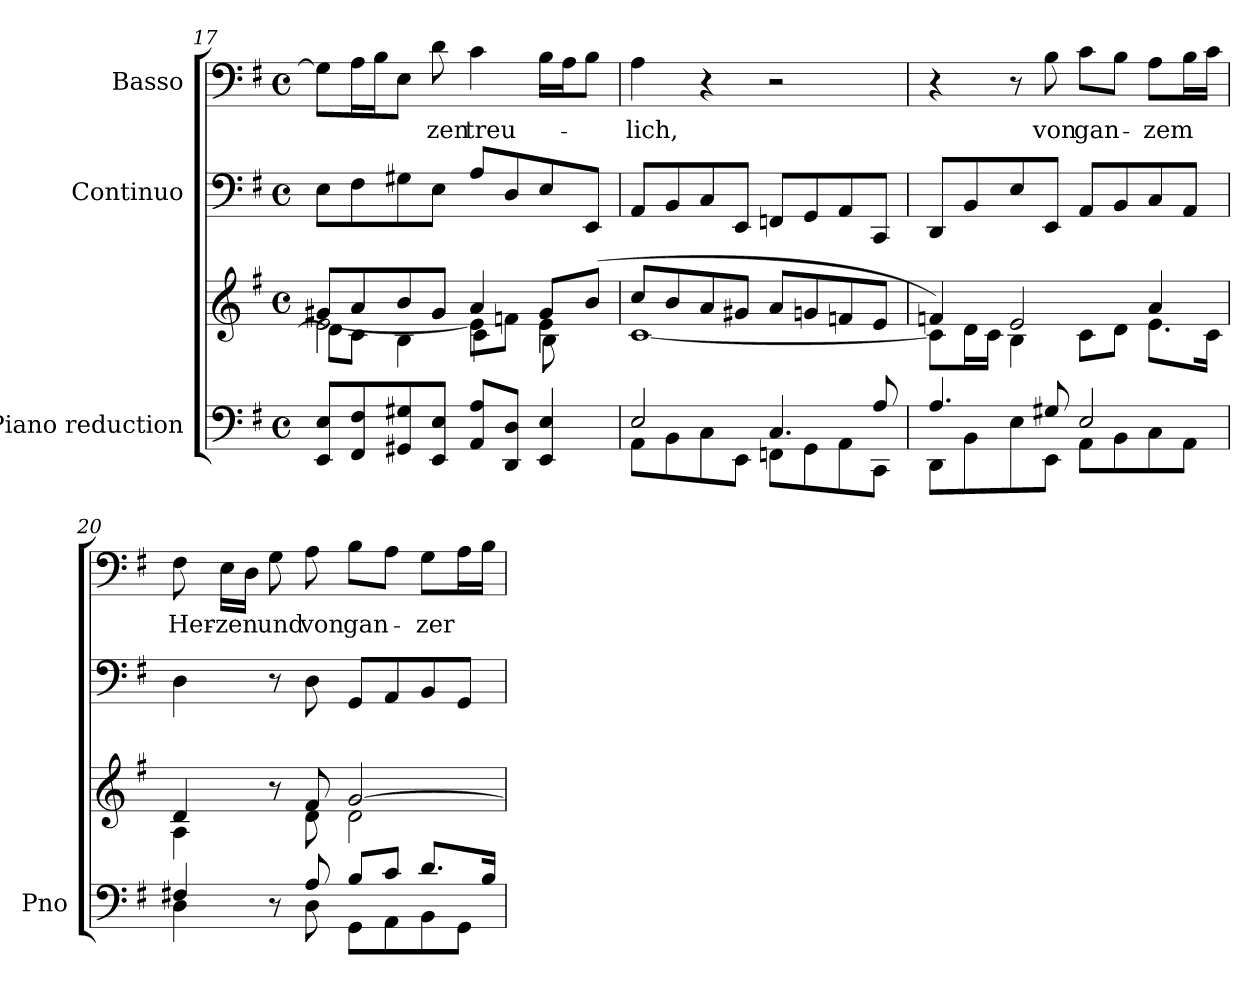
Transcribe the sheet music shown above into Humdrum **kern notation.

**kern	**kern	**kern	**kern	**text
*part3	*part3	*part2	*part1	*part1
*staff4	*staff3	*staff2	*staff1	*staff1
*I"Piano reduction	*	*I"Continuo	*I"Basso	*
*I'Pno	*	*	*	*
*clefF4	*clefG2	*clefF4	*clefF4	*
*k[f#]	*k[f#]	*k[f#]	*k[f#]	*
*M4/4	*M4/4	*M4/4	*M4/4	*
*met(c)	*met(c)	*met(c)	*met(c)	*
=17	=17	=17	=17	=17
*^	*^	*	*	*
*	*	*	*^	*	*	*
2..ryy	8EE/ 8E/L	8g#X/L	[>2e\	8d\L]	8E\L	8G#\L]	.
.	8FF#/ 8F#/	8a/	.	8c\J	8F#\	16A\L	.
.	.	.	.	.	.	16B\J	.
.	8GG#X/ 8G#X/	8b/	.	4B\	8G#X\	8E\J	.
!	!	!	!	!	!	!	!LO:LY:b
.	8EE/ 8E/J	8g#/J	.	.	8E\J	8d\	-zen
!	!	!	!	!	!	!	!LO:LY:b
.	8AA/ 8A/L	4a/	8e\L]	4c\	8A/L	4c\	treu-
.	8DD/ 8D/J	.	8fn\J	.	8D/	.	.
.	4EE/ 4E/	8g#/L	4e\	8B\L	8E/	16B\LL	.
.	.	.	.	.	.	16A\J	.
8G#/J	.	(8b/J	.	8ryy	8EE/J	8B\J	.
=18	=18	=18	=18	=18	=18	=18	=18
!	!	!	!	!	!	!	!LO:LY:b
*	*	*	*v	*v	*	*	*
2E/	8AA\L	8cc/L	[1c	8AA/L	4A\	-lich,
.	8BB\	8b/	.	8BB/	.	.
.	8C\	8a/	.	8C/	4r	.
.	8EE\J	8g#X/J	.	8EE/J	.	.
4.C/	8FFn\L	8a/L	.	8FFn/L	2r	.
.	8GG\	8gn/	.	8GG/	.	.
.	8AA\	8fn/	.	8AA/	.	.
8A/	8CC\J	8e/J	.	8CC/J	.	.
=19	=19	=19	=19	=19	=19	=19
4.A/	8DD\L	4fn/)	8c\L]	8DD/L	4r	.
.	8BB\	.	16d\L	8BB/	.	.
.	.	.	16c\JJ	.	.	.
.	8E\	2e/	4B\	8E/	8r	.
!	!	!	!	!	!	!LO:LY:b
8G#X/	8EE\J	.	.	8EE/J	8B\	von
!	!	!	!	!	!	!LO:LY:b
2E/	8AA\L	.	8c\L	8AA/L	8c\L	gan-
.	8BB\	.	8d\J	8BB/	8B\J	.
!	!	!	!	!	!	!LO:LY:b
.	8C\	4a/	8.e\L	8C/	8A\L	-zem
.	8AA\J	.	.	8AA/J	16B\L	.
.	.	.	16c\Jk	.	16c\JJ	.
=20	=20	=20	=20	=20	=20	=20
!	!	!	!	!	!	!LO:LY:b
4F#X/	4D\	4d/	4A\	4D\	8F#\	Her-
!	!	!	!	!	!	!LO:LY:b
.	.	.	.	.	16E\LL	-zen
.	.	.	.	.	16D\JJ	.
!	!	!	!	!	!	!LO:LY:b
8r	8ryy	8r	8ryy	8r	8G\	und
!	!	!	!	!	!	!LO:LY:b
8A/	8D\	8f#/	8d\	8D\	8A\	von
!	!	!	!	!	!	!LO:LY:b
8B/L	8GG\L	[2g/	2d\	8GG/L	8B\L	gan-
8c/J	8AA\	.	.	8AA/	8A\J	.
!	!	!	!	!	!	!LO:LY:b
8.d/L	8BB\	.	.	8BB/	8G\L	-zer
.	8GG\J	.	.	8GG/J	16A\L	.
16B/Jk	.	.	.	.	16B\JJ	.
*v	*v	*	*	*	*	*
*	*v	*v	*	*	*
=	=	=	=	=
*-	*-	*-	*-	*-
